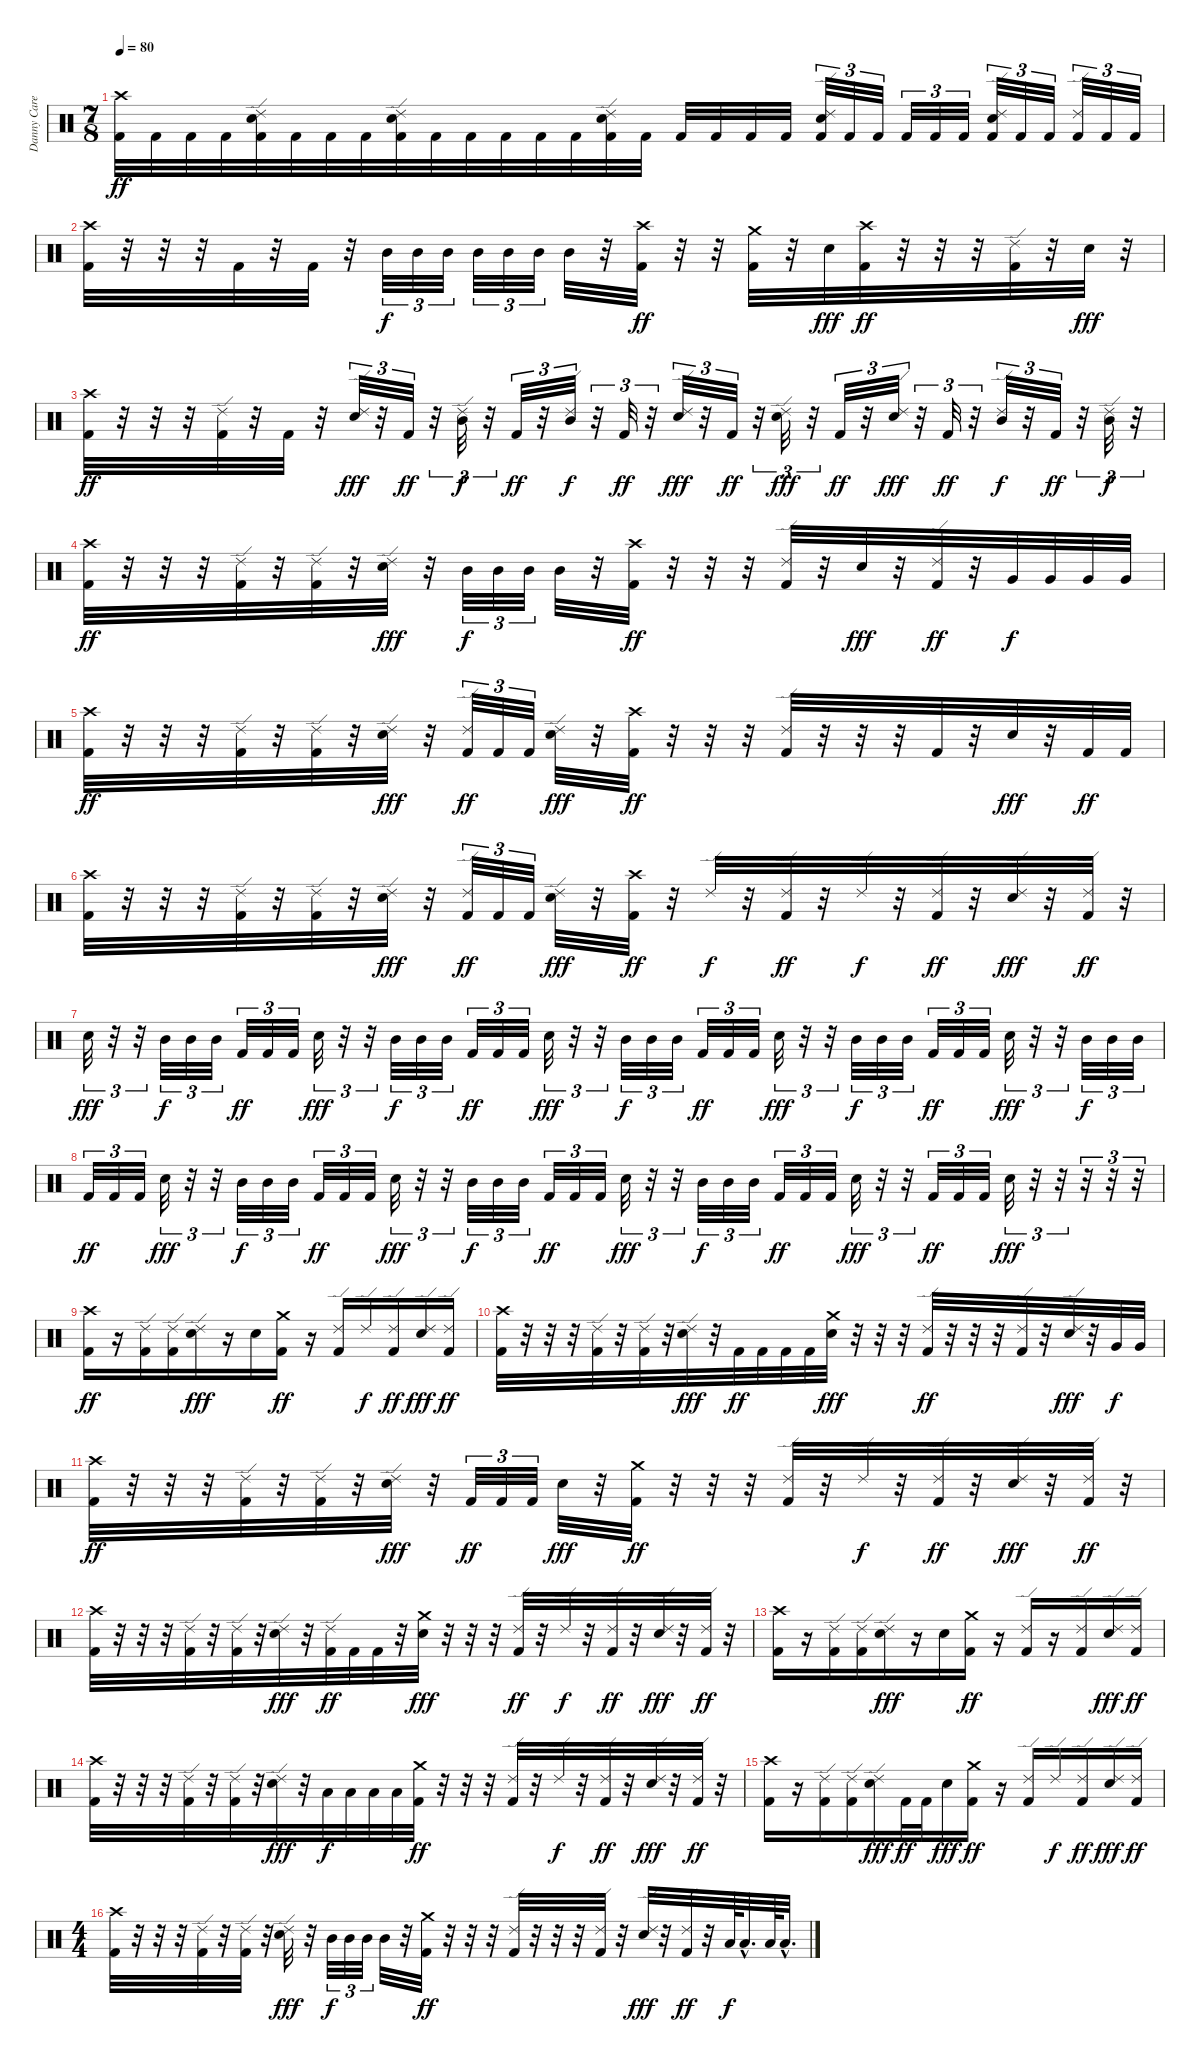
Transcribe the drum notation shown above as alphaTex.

\track ("Danny Carey" "Danny Care") {instrument percussion}
\staff {score}
\articulation defaults
\ts (7 8)
\tempo 80
\clef neutral
\ks c
("Crash high (hit)" "Kick (hit) 2").32{dy ff} "Kick (hit) 2".32 "Kick (hit) 2".32 "Kick (hit) 2".32 ("Ride (edge) 2" "Electric Snare (hit)" "Kick (hit) 2").32 "Kick (hit) 2".32 "Kick (hit) 2".32 "Kick (hit) 2".32 ("Ride (edge) 2" "Electric Snare (hit)" "Kick (hit) 2").32 "Kick (hit) 2".32 "Kick (hit) 2".32 "Kick (hit) 2".32 "Kick (hit) 2".32 "Kick (hit) 2".32 ("Ride (edge) 2" "Electric Snare (hit)" "Kick (hit) 2").32 "Kick (hit) 2".32 "Kick (hit) 2".32 "Kick (hit) 2".32 "Kick (hit) 2".32 "Kick (hit) 2".32 ("Ride (edge) 2" "Electric Snare (hit)" "Kick (hit) 2").32{tu (3 2)} "Kick (hit) 2".32{tu (3 2)} "Kick (hit) 2".32{tu (3 2)} "Kick (hit) 2".32{tu (3 2)} "Kick (hit) 2".32{tu (3 2)} "Kick (hit) 2".32{tu (3 2)} ("Ride (edge) 2" "Electric Snare (hit)" "Kick (hit) 2").32{tu (3 2)} "Kick (hit) 2".32{tu (3 2)} "Kick (hit) 2".32{tu (3 2)} ("Ride (edge) 2" "Kick (hit) 2").32{tu (3 2)} "Kick (hit) 2".32{tu (3 2)} "Kick (hit) 2".32{tu (3 2)} |
("Crash high (hit)" "Kick (hit) 2").32 r.32 r.32 r.32 "Kick (hit) 2".32 r.32 "Kick (hit) 2".32 r.32 "Mid Tom (hit)".32{tu (3 2) dy f} "Mid Tom (hit)".32{tu (3 2)} "Mid Tom (hit)".32{tu (3 2)} "Mid Tom (hit)".32{tu (3 2)} "Mid Tom (hit)".32{tu (3 2)} "Mid Tom (hit)".32{tu (3 2)} "Mid Tom (hit)".32 r.32 ("Crash high (hit)" "Kick (hit) 2").32{dy ff} r.32 r.32 ("Crash medium (hit)" "Kick (hit) 2").32 r.32 "Electric Snare (hit)".32{dy fff} ("Crash high (hit)" "Kick (hit) 2").32{dy ff} r.32 r.32 r.32 ("Ride (edge) 2" "Kick (hit) 2").32 r.32 "Electric Snare (hit)".32{dy fff} r.32 |
("Crash high (hit)" "Kick (hit) 2").32{dy ff} r.32 r.32 r.32 ("Ride (edge) 2" "Kick (hit) 2").32 r.32 "Kick (hit) 2".32 r.32 ("Ride (edge) 2" "Electric Snare (hit)").32{tu (3 2) dy fff} r.32{tu (3 2)} "Kick (hit) 2".32{tu (3 2) dy ff} r.32{tu (3 2)} ("Ride (edge) 2" "Mid Tom (hit)").32{tu (3 2) dy f} r.32{tu (3 2)} "Kick (hit) 2".32{tu (3 2) dy ff} r.32{tu (3 2)} ("Ride (edge) 2" "Mid Tom (hit)").32{tu (3 2) dy f} r.32{tu (3 2)} "Kick (hit) 2".32{tu (3 2) dy ff} r.32{tu (3 2)} ("Ride (edge) 2" "Electric Snare (hit)").32{tu (3 2) dy fff} r.32{tu (3 2)} "Kick (hit) 2".32{tu (3 2) dy ff} r.32{tu (3 2)} ("Ride (edge) 2" "Electric Snare (hit)").32{tu (3 2) dy fff} r.32{tu (3 2)} "Kick (hit) 2".32{tu (3 2) dy ff} r.32{tu (3 2)} ("Ride (edge) 2" "Electric Snare (hit)").32{tu (3 2) dy fff} r.32{tu (3 2)} "Kick (hit) 2".32{tu (3 2) dy ff} r.32{tu (3 2)} ("Ride (edge) 2" "Mid Tom (hit)").32{tu (3 2) dy f} r.32{tu (3 2)} "Kick (hit) 2".32{tu (3 2) dy ff} r.32{tu (3 2)} ("Ride (edge) 2" "Mid Tom (hit)").32{tu (3 2) dy f} r.32{tu (3 2)} |
("Crash high (hit)" "Kick (hit) 2").32{dy ff} r.32 r.32 r.32 ("Ride (edge) 2" "Kick (hit) 2").32 r.32 ("Ride (edge) 2" "Kick (hit) 2").32 r.32 ("Ride (edge) 2" "Electric Snare (hit)").32{dy fff} r.32 "Mid Tom (hit)".32{tu (3 2) dy f} "Mid Tom (hit)".32{tu (3 2)} "Mid Tom (hit)".32{tu (3 2)} "Mid Tom (hit)".32 r.32 ("Crash high (hit)" "Kick (hit) 2").32{dy ff} r.32 r.32 r.32 ("Ride (edge) 2" "Kick (hit) 2").32 r.32 "Electric Snare (hit)".32{dy fff} r.32 ("Ride (edge) 2" "Kick (hit) 2").32{dy ff} r.32 "Very Low Tom (hit)".32{dy f} "Very Low Tom (hit)".32 "Very Low Tom (hit)".32 "Very Low Tom (hit)".32 |
("Crash high (hit)" "Kick (hit) 2").32{dy ff} r.32 r.32 r.32 ("Ride (edge) 2" "Kick (hit) 2").32 r.32 ("Ride (edge) 2" "Kick (hit) 2").32 r.32 ("Ride (edge) 2" "Electric Snare (hit)").32{dy fff} r.32 ("Ride (edge) 2" "Kick (hit) 2").32{tu (3 2) dy ff} "Kick (hit) 2".32{tu (3 2)} "Kick (hit) 2".32{tu (3 2)} ("Ride (edge) 2" "Electric Snare (hit)").32{dy fff} r.32 ("Crash high (hit)" "Kick (hit) 2").32{dy ff} r.32 r.32 r.32 ("Ride (edge) 2" "Kick (hit) 2").32 r.32 r.32 r.32 "Kick (hit) 2".32 r.32 "Electric Snare (hit)".32{dy fff} r.32 "Kick (hit) 2".32{dy ff} "Kick (hit) 2".32 |
("Crash high (hit)" "Kick (hit) 2").32 r.32 r.32 r.32 ("Ride (edge) 2" "Kick (hit) 2").32 r.32 ("Ride (edge) 2" "Kick (hit) 2").32 r.32 ("Ride (edge) 2" "Electric Snare (hit)").32{dy fff} r.32 ("Ride (edge) 2" "Kick (hit) 2").32{tu (3 2) dy ff} "Kick (hit) 2".32{tu (3 2)} "Kick (hit) 2".32{tu (3 2)} ("Ride (edge) 2" "Electric Snare (hit)").32{dy fff} r.32 ("Crash high (hit)" "Kick (hit) 2").32{dy ff} r.32 "Ride (edge) 2".32{dy f} r.32 ("Ride (edge) 2" "Kick (hit) 2").32{dy ff} r.32 "Ride (edge) 2".32{dy f} r.32 ("Ride (edge) 2" "Kick (hit) 2").32{dy ff} r.32 ("Ride (edge) 2" "Electric Snare (hit)").32{dy fff} r.32 ("Ride (edge) 2" "Kick (hit) 2").32{dy ff} r.32 |
"Electric Snare (hit)".32{tu (3 2) dy fff} r.32{tu (3 2)} r.32{tu (3 2)} "Mid Tom (hit)".32{tu (3 2) dy f} "Mid Tom (hit)".32{tu (3 2)} "Mid Tom (hit)".32{tu (3 2)} "Kick (hit) 2".32{tu (3 2) dy ff} "Kick (hit) 2".32{tu (3 2)} "Kick (hit) 2".32{tu (3 2)} "Electric Snare (hit)".32{tu (3 2) dy fff} r.32{tu (3 2)} r.32{tu (3 2)} "Mid Tom (hit)".32{tu (3 2) dy f} "Mid Tom (hit)".32{tu (3 2)} "Mid Tom (hit)".32{tu (3 2)} "Kick (hit) 2".32{tu (3 2) dy ff} "Kick (hit) 2".32{tu (3 2)} "Kick (hit) 2".32{tu (3 2)} "Electric Snare (hit)".32{tu (3 2) dy fff} r.32{tu (3 2)} r.32{tu (3 2)} "Mid Tom (hit)".32{tu (3 2) dy f} "Mid Tom (hit)".32{tu (3 2)} "Mid Tom (hit)".32{tu (3 2)} "Kick (hit) 2".32{tu (3 2) dy ff} "Kick (hit) 2".32{tu (3 2)} "Kick (hit) 2".32{tu (3 2)} "Electric Snare (hit)".32{tu (3 2) dy fff} r.32{tu (3 2)} r.32{tu (3 2)} "Mid Tom (hit)".32{tu (3 2) dy f} "Mid Tom (hit)".32{tu (3 2)} "Mid Tom (hit)".32{tu (3 2)} "Kick (hit) 2".32{tu (3 2) dy ff} "Kick (hit) 2".32{tu (3 2)} "Kick (hit) 2".32{tu (3 2)} "Electric Snare (hit)".32{tu (3 2) dy fff} r.32{tu (3 2)} r.32{tu (3 2)} "Mid Tom (hit)".32{tu (3 2) dy f} "Mid Tom (hit)".32{tu (3 2)} "Mid Tom (hit)".32{tu (3 2)} |
"Kick (hit) 2".32{tu (3 2) dy ff} "Kick (hit) 2".32{tu (3 2)} "Kick (hit) 2".32{tu (3 2)} "Electric Snare (hit)".32{tu (3 2) dy fff} r.32{tu (3 2)} r.32{tu (3 2)} "Mid Tom (hit)".32{tu (3 2) dy f} "Mid Tom (hit)".32{tu (3 2)} "Mid Tom (hit)".32{tu (3 2)} "Kick (hit) 2".32{tu (3 2) dy ff} "Kick (hit) 2".32{tu (3 2)} "Kick (hit) 2".32{tu (3 2)} "Electric Snare (hit)".32{tu (3 2) dy fff} r.32{tu (3 2)} r.32{tu (3 2)} "Mid Tom (hit)".32{tu (3 2) dy f} "Mid Tom (hit)".32{tu (3 2)} "Mid Tom (hit)".32{tu (3 2)} "Kick (hit) 2".32{tu (3 2) dy ff} "Kick (hit) 2".32{tu (3 2)} "Kick (hit) 2".32{tu (3 2)} "Electric Snare (hit)".32{tu (3 2) dy fff} r.32{tu (3 2)} r.32{tu (3 2)} "Mid Tom (hit)".32{tu (3 2) dy f} "Mid Tom (hit)".32{tu (3 2)} "Mid Tom (hit)".32{tu (3 2)} "Kick (hit) 2".32{tu (3 2) dy ff} "Kick (hit) 2".32{tu (3 2)} "Kick (hit) 2".32{tu (3 2)} "Electric Snare (hit)".32{tu (3 2) dy fff} r.32{tu (3 2)} r.32{tu (3 2)} "Kick (hit) 2".32{tu (3 2) dy ff} "Kick (hit) 2".32{tu (3 2)} "Kick (hit) 2".32{tu (3 2)} "Electric Snare (hit)".32{tu (3 2) dy fff} r.32{tu (3 2)} r.32{tu (3 2)} r.32{tu (3 2)} r.32{tu (3 2)} r.32{tu (3 2)} |
("Crash high (hit)" "Kick (hit) 2").16{dy ff} r.16 ("Ride (edge) 2" "Kick (hit) 2").16 ("Ride (edge) 2" "Kick (hit) 2").16 ("Ride (edge) 2" "Electric Snare (hit)").16{dy fff} r.16 "Electric Snare (hit)".16 ("Crash medium (hit)" "Kick (hit) 2").16{dy ff} r.16 ("Ride (edge) 2" "Kick (hit) 2").16 "Ride (edge) 2".16{dy f} ("Ride (edge) 2" "Kick (hit) 2").16{dy ff} ("Ride (edge) 2" "Electric Snare (hit)").16{dy fff} ("Ride (edge) 2" "Kick (hit) 2").16{dy ff} |
("Crash high (hit)" "Kick (hit) 2").32 r.32 r.32 r.32 ("Ride (edge) 2" "Kick (hit) 2").32 r.32 ("Ride (edge) 2" "Kick (hit) 2").32 r.32 ("Ride (edge) 2" "Electric Snare (hit)").32{dy fff} r.32 "Kick (hit) 2".32{dy ff} "Kick (hit) 2".32 "Kick (hit) 2".32 "Kick (hit) 2".32 ("Crash medium (hit)" "Electric Snare (hit)").32{dy fff} r.32 r.32 r.32 ("Ride (edge) 2" "Kick (hit) 2").32{dy ff} r.32 r.32 r.32 ("Ride (edge) 2" "Kick (hit) 2").32 r.32 ("Ride (edge) 2" "Electric Snare (hit)").32{dy fff} r.32 "Very Low Tom (hit)".32{dy f} "Very Low Tom (hit)".32 |
("Crash high (hit)" "Kick (hit) 2").32{dy ff} r.32 r.32 r.32 ("Ride (edge) 2" "Kick (hit) 2").32 r.32 ("Ride (edge) 2" "Kick (hit) 2").32 r.32 ("Ride (edge) 2" "Electric Snare (hit)").32{dy fff} r.32 "Kick (hit) 2".32{tu (3 2) dy ff} "Kick (hit) 2".32{tu (3 2)} "Kick (hit) 2".32{tu (3 2)} "Electric Snare (hit)".32{dy fff} r.32 ("Crash medium (hit)" "Kick (hit) 2").32{dy ff} r.32 r.32 r.32 ("Ride (edge) 2" "Kick (hit) 2").32 r.32 "Ride (edge) 2".32{dy f} r.32 ("Ride (edge) 2" "Kick (hit) 2").32{dy ff} r.32 ("Ride (edge) 2" "Electric Snare (hit)").32{dy fff} r.32 ("Ride (edge) 2" "Kick (hit) 2").32{dy ff} r.32 |
("Crash high (hit)" "Kick (hit) 2").32 r.32 r.32 r.32 ("Ride (edge) 2" "Kick (hit) 2").32 r.32 ("Ride (edge) 2" "Kick (hit) 2").32 r.32 ("Ride (edge) 2" "Electric Snare (hit)").32{dy fff} r.32 ("Ride (edge) 2" "Kick (hit) 2").32{dy ff} "Kick (hit) 2".32 "Kick (hit) 2".32 r.32 ("Crash medium (hit)" "Electric Snare (hit)").32{dy fff} r.32 r.32 r.32 ("Ride (edge) 2" "Kick (hit) 2").32{dy ff} r.32 "Ride (edge) 2".32{dy f} r.32 ("Ride (edge) 2" "Kick (hit) 2").32{dy ff} r.32 ("Ride (edge) 2" "Electric Snare (hit)").32{dy fff} r.32 ("Ride (edge) 2" "Kick (hit) 2").32{dy ff} r.32 |
("Crash high (hit)" "Kick (hit) 2").16 r.16 ("Ride (edge) 2" "Kick (hit) 2").16 ("Ride (edge) 2" "Kick (hit) 2").16 ("Ride (edge) 2" "Electric Snare (hit)").16{dy fff} r.16 "Electric Snare (hit)".16 ("Crash medium (hit)" "Kick (hit) 2").16{dy ff} r.16 ("Ride (edge) 2" "Kick (hit) 2").16 r.16 ("Ride (edge) 2" "Kick (hit) 2").16 ("Ride (edge) 2" "Electric Snare (hit)").16{dy fff} ("Ride (edge) 2" "Kick (hit) 2").16{dy ff} |
("Crash high (hit)" "Kick (hit) 2").32 r.32 r.32 r.32 ("Ride (edge) 2" "Kick (hit) 2").32 r.32 ("Ride (edge) 2" "Kick (hit) 2").32 r.32 ("Ride (edge) 2" "Electric Snare (hit)").32{dy fff} r.32 "Low Floor Tom (hit)".32{dy f} "Low Floor Tom (hit)".32 "Low Floor Tom (hit)".32 "Low Floor Tom (hit)".32 ("Crash medium (hit)" "Kick (hit) 2").32{dy ff} r.32 r.32 r.32 ("Ride (edge) 2" "Kick (hit) 2").32 r.32 "Ride (edge) 2".32{dy f} r.32 ("Ride (edge) 2" "Kick (hit) 2").32{dy ff} r.32 ("Ride (edge) 2" "Electric Snare (hit)").32{dy fff} r.32 ("Ride (edge) 2" "Kick (hit) 2").32{dy ff} r.32 |
("Crash high (hit)" "Kick (hit) 2").16 r.16 ("Ride (edge) 2" "Kick (hit) 2").16 ("Ride (edge) 2" "Kick (hit) 2").16 ("Ride (edge) 2" "Electric Snare (hit)").16{dy fff} "Kick (hit) 2".32{dy ff} "Kick (hit) 2".32 "Electric Snare (hit)".16{dy fff} ("Crash medium (hit)" "Kick (hit) 2").16{dy ff} r.16 ("Ride (edge) 2" "Kick (hit) 2").16 "Ride (edge) 2".16{dy f} ("Ride (edge) 2" "Kick (hit) 2").16{dy ff} ("Ride (edge) 2" "Electric Snare (hit)").16{dy fff} ("Ride (edge) 2" "Kick (hit) 2").16{dy ff} |
\ts (4 4)
("Crash high (hit)" "Kick (hit) 2").32 r.32 r.32 r.32 ("Ride (edge) 2" "Kick (hit) 2").32 r.32 ("Ride (edge) 2" "Kick (hit) 2").32 r.32 ("Ride (edge) 2" "Electric Snare (hit)").32{dy fff} r.32 "Mid Tom (hit)".32{tu (3 2) dy f} "Mid Tom (hit)".32{tu (3 2)} "Mid Tom (hit)".32{tu (3 2)} "Mid Tom (hit)".32 r.32 ("Crash medium (hit)" "Kick (hit) 2").32{dy ff} r.32 r.32 r.32 ("Ride (edge) 2" "Kick (hit) 2").32 r.32 r.32 r.32 ("Ride (edge) 2" "Kick (hit) 2").32 r.32 ("Ride (edge) 2" "Electric Snare (hit)").32{dy fff} r.32 ("Ride (edge) 2" "Kick (hit) 2").32{dy ff} r.32 "Low Floor Tom (hit)".64{dy f} "Low Floor Tom (hit)"{hac}.32{d} "Low Floor Tom (hit)".64 "Low Floor Tom (hit)"{hac}.32{d}
